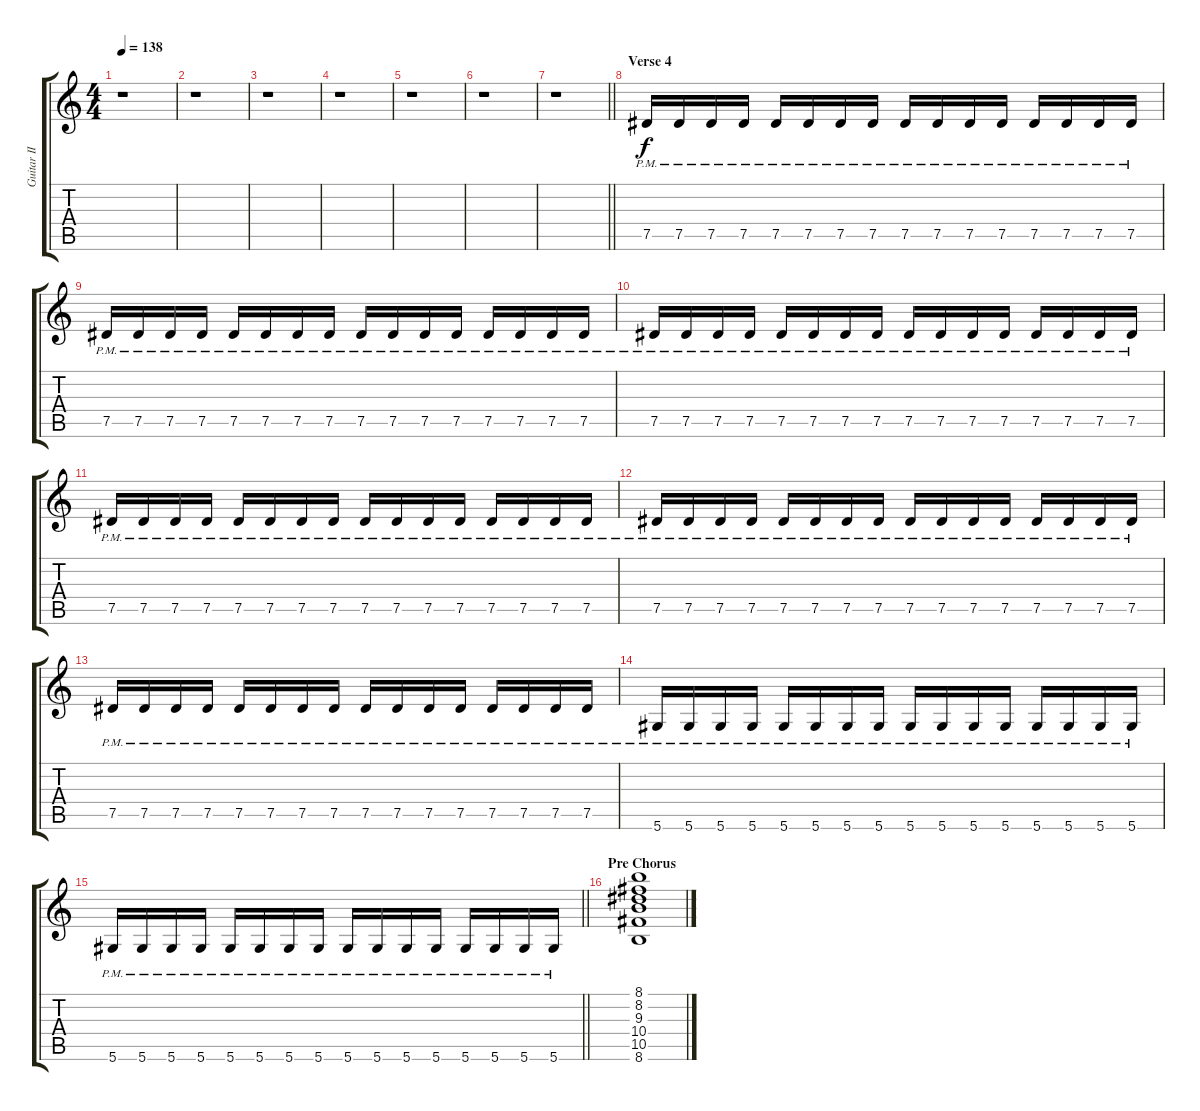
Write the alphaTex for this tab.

\track ("Guitar II" "Guitar II") {instrument distortionguitar}
\staff {score tabs}
\tuning (Eb4 Bb3 Gb3 Db3 Ab2 Eb2) {hide}
\ts (4 4)
\tempo 138
\clef g2
\ks c
r.1{dy f} |
r.1 |
r.1 |
r.1 |
r.1 |
r.1 |
\barLineRight lightlight
r.1 |
\section ("" "Verse 4")
7.5{pm}.16 7.5{pm}.16 7.5{pm}.16 7.5{pm}.16 7.5{pm}.16 7.5{pm}.16 7.5{pm}.16 7.5{pm}.16 7.5{pm}.16 7.5{pm}.16 7.5{pm}.16 7.5{pm}.16 7.5{pm}.16 7.5{pm}.16 7.5{pm}.16 7.5{pm}.16 |
7.5{pm}.16 7.5{pm}.16 7.5{pm}.16 7.5{pm}.16 7.5{pm}.16 7.5{pm}.16 7.5{pm}.16 7.5{pm}.16 7.5{pm}.16 7.5{pm}.16 7.5{pm}.16 7.5{pm}.16 7.5{pm}.16 7.5{pm}.16 7.5{pm}.16 7.5{pm}.16 |
7.5{pm}.16 7.5{pm}.16 7.5{pm}.16 7.5{pm}.16 7.5{pm}.16 7.5{pm}.16 7.5{pm}.16 7.5{pm}.16 7.5{pm}.16 7.5{pm}.16 7.5{pm}.16 7.5{pm}.16 7.5{pm}.16 7.5{pm}.16 7.5{pm}.16 7.5{pm}.16 |
7.5{pm}.16 7.5{pm}.16 7.5{pm}.16 7.5{pm}.16 7.5{pm}.16 7.5{pm}.16 7.5{pm}.16 7.5{pm}.16 7.5{pm}.16 7.5{pm}.16 7.5{pm}.16 7.5{pm}.16 7.5{pm}.16 7.5{pm}.16 7.5{pm}.16 7.5{pm}.16 |
7.5{pm}.16 7.5{pm}.16 7.5{pm}.16 7.5{pm}.16 7.5{pm}.16 7.5{pm}.16 7.5{pm}.16 7.5{pm}.16 7.5{pm}.16 7.5{pm}.16 7.5{pm}.16 7.5{pm}.16 7.5{pm}.16 7.5{pm}.16 7.5{pm}.16 7.5{pm}.16 |
7.5{pm}.16 7.5{pm}.16 7.5{pm}.16 7.5{pm}.16 7.5{pm}.16 7.5{pm}.16 7.5{pm}.16 7.5{pm}.16 7.5{pm}.16 7.5{pm}.16 7.5{pm}.16 7.5{pm}.16 7.5{pm}.16 7.5{pm}.16 7.5{pm}.16 7.5{pm}.16 |
5.6{pm}.16 5.6{pm}.16 5.6{pm}.16 5.6{pm}.16 5.6{pm}.16 5.6{pm}.16 5.6{pm}.16 5.6{pm}.16 5.6{pm}.16 5.6{pm}.16 5.6{pm}.16 5.6{pm}.16 5.6{pm}.16 5.6{pm}.16 5.6{pm}.16 5.6{pm}.16 |
\barLineRight lightlight
5.6{pm}.16 5.6{pm}.16 5.6{pm}.16 5.6{pm}.16 5.6{pm}.16 5.6{pm}.16 5.6{pm}.16 5.6{pm}.16 5.6{pm}.16 5.6{pm}.16 5.6{pm}.16 5.6{pm}.16 5.6{pm}.16 5.6{pm}.16 5.6{pm}.16 5.6{pm}.16 |
\section ("" "Pre Chorus")
(8.1 8.2 9.3 10.4 10.5 8.6).1
